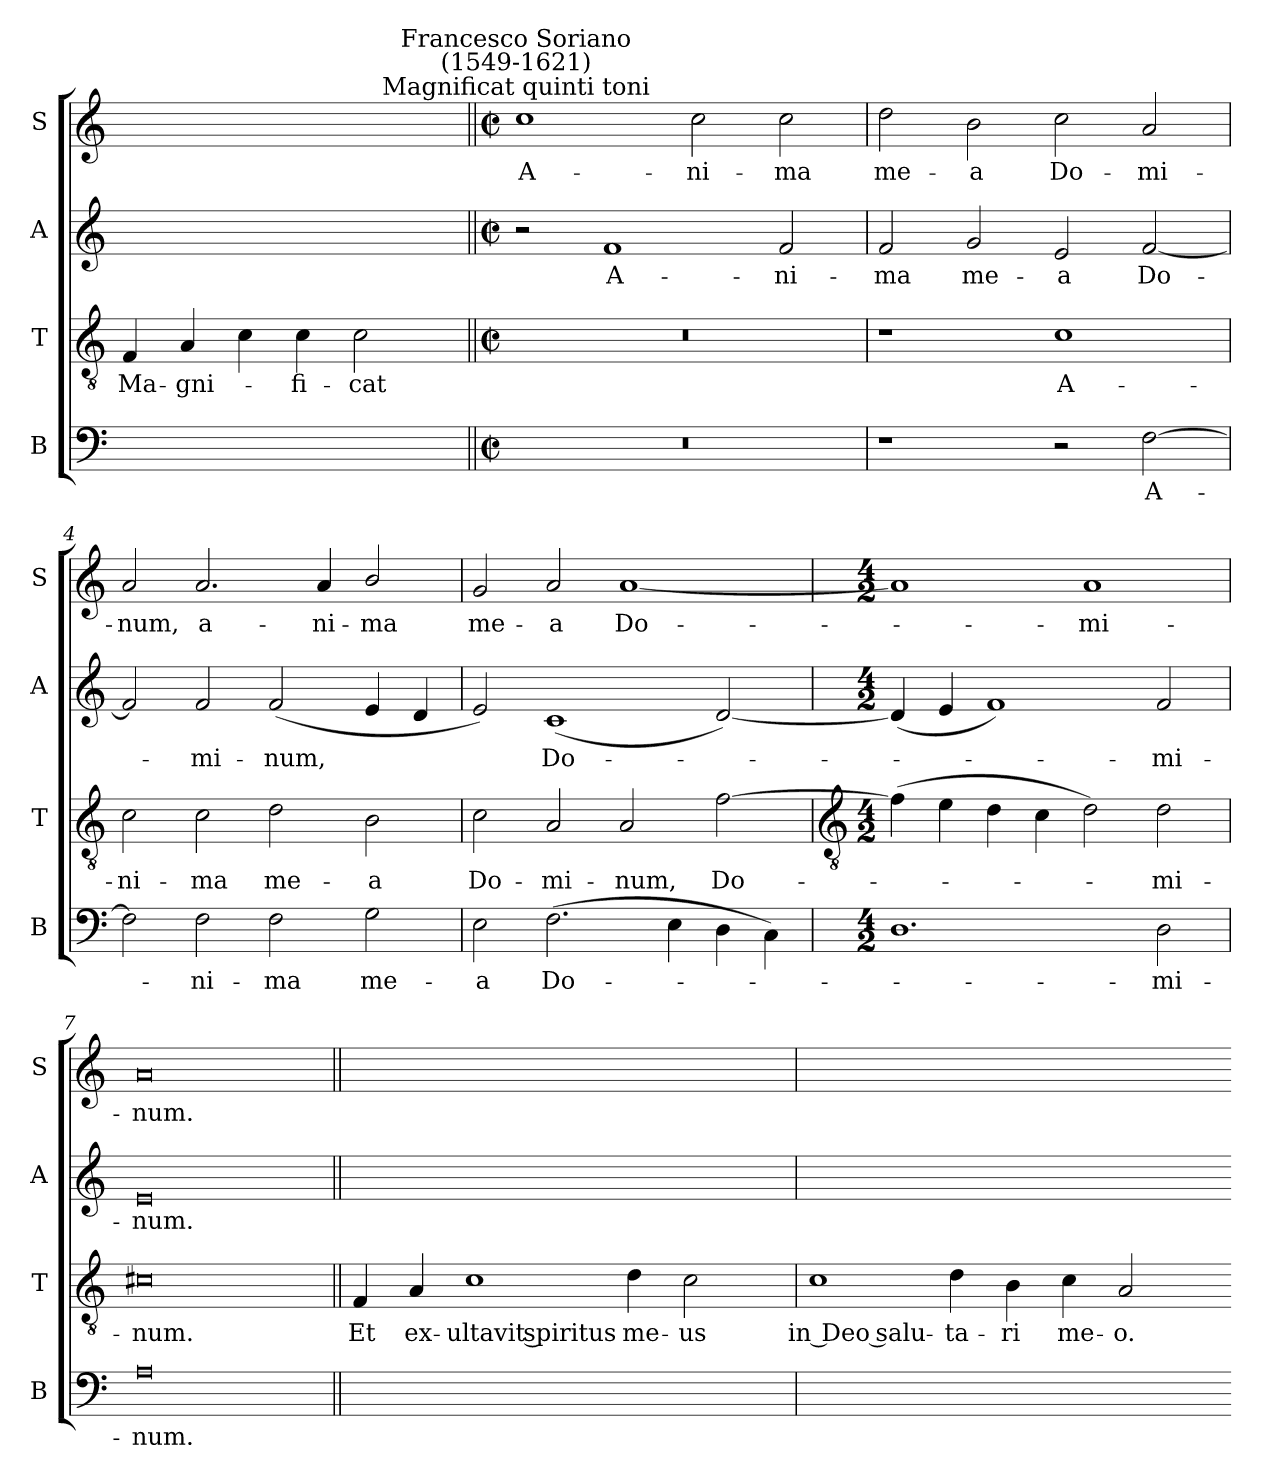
**kern	**text	**kern	**text	**kern	**text	**kern	**text
*part4	*part4	*part3	*part3	*part2	*part2	*part1	*part1
*staff4	*staff4	*staff3	*staff3	*staff2	*staff2	*staff1	*staff1
*I"B	*	*I"T	*	*I"A	*	*I"S	*
*I'B	*	*I'T	*	*I'A	*	*I'S	*
*clefF4	*	*clefGv2	*	*clefG2	*	*clefG2	*
*k[]	*	*k[]	*	*k[]	*	*k[]	*
*C:	*	*C:	*	*C:	*	*C:	*
=1	=1	=1	=1	=1	=1	=1	=1
!	!	!	!LO:LY:b	!	!	!	!
1.ryy	.	4F	Ma-	1ryy	.	1.ryy	.
!	!	!	!LO:LY:b	!	!	!	!
.	.	4A	-gni-	.	.	.	.
.	.	4c	.	.	.	.	.
!	!	!	!LO:LY:b	!	!	!	!
.	.	4c	fi-	.	.	.	.
!	!	!	!LO:LY:b	!	!	!	!
.	.	2c	-cat	4ryy	.	.	.
.	.	.	.	4ryy	.	.	.
=2||	=2||	=2||	=2||	=2||	=2||	=2||	=2||
*M4/2	*	*M4/2	*	*M4/2	*	*M4/2	*
*met(c|)	*	*met(c|)	*	*met(c|)	*	*met(c|)	*
!	!	!	!	!	!	!LO:TX:a:cj:t=Magnificat quinti toni	!
!	!	!	!	!	!	!LO:TX:a:cj:t=Francesco Soriano\n(1549-1621)	!
!	!	!	!	!	!	!	!LO:LY:b
0r	.	0r	.	2r	.	1cc	A-
!	!	!	!	!	!LO:LY:b	!	!
.	.	.	.	1f	A-	.	.
!	!	!	!	!	!	!	!LO:LY:b
.	.	.	.	.	.	2cc	-ni-
!	!	!	!	!	!LO:LY:b	!	!LO:LY:b
.	.	.	.	2f	-ni-	2cc	-ma
=3	=3	=3	=3	=3	=3	=3	=3
!	!	!	!	!	!LO:LY:b	!	!LO:LY:b
1r	.	1r	.	2f	-ma	2dd	me-
!	!	!	!	!	!LO:LY:b	!	!LO:LY:b
.	.	.	.	2g	me-	2b	-a
!	!	!	!LO:LY:b	!	!LO:LY:b	!	!LO:LY:b
2r	.	1c	A-	2e	-a	2cc	Do-
!	!LO:LY:b	!	!	!	!LO:LY:b	!	!LO:LY:b
[2F	A-	.	.	[2f	Do-	2a	-mi-
=4	=4	=4	=4	=4	=4	=4	=4
!	!	!	!LO:LY:b	!	!	!	!LO:LY:b
2F]	.	2c	-ni-	2f]	.	2a	-num,
!	!LO:LY:b	!	!LO:LY:b	!	!LO:LY:b	!	!LO:LY:b
2F	ni-	2c	-ma	2f	mi-	2.a	a-
!	!LO:LY:b	!	!LO:LY:b	!	!LO:LY:b	!	!
2F	-ma	2d	me-	(<2f	-num,	.	.
!	!	!	!	!	!	!	!LO:LY:b
.	.	.	.	.	.	4a	-ni-
!	!LO:LY:b	!	!LO:LY:b	!	!	!	!LO:LY:b
2G	me-	2B	-a	4e	.	2b/	-ma
.	.	.	.	4d	.	.	.
=5	=5	=5	=5	=5	=5	=5	=5
!	!LO:LY:b	!	!LO:LY:b	!	!	!	!LO:LY:b
2E	-a	2c	Do-	2e)	.	2g	me-
!	!LO:LY:b	!	!LO:LY:b	!	!LO:LY:b	!	!LO:LY:b
(>2.F	Do-	2A	-mi-	(<1c	Do-	2a	-a
!	!	!	!LO:LY:b	!	!	!	!LO:LY:b
.	.	2A	-num,	.	.	[1a	Do-
4E	.	.	.	.	.	.	.
!	!	!	!LO:LY:b	!	!	!	!
4D	.	[2f	Do-	[2d)	.	.	.
4C\)	.	.	.	.	.	.	.
!!LO:LB:g=z
=6	=6	=6	=6	=6	=6	=6	=6
*	*	*clefGv2	*	*	*	*	*
*M4/2	*	*M4/2	*	*M4/2	*	*M4/2	*
1.D	.	(>4f]	.	(<4d]	.	1a]	.
.	.	4e	.	4e	.	.	.
.	.	4d	.	1f)	.	.	.
.	.	4c	.	.	.	.	.
!	!	!	!	!	!	!	!LO:LY:b
.	.	2d)	.	.	.	1a	mi-
!	!LO:LY:b	!	!LO:LY:b	!	!LO:LY:b	!	!
2D	mi-	2d	mi-	2f	mi-	.	.
=7	=7	=7	=7	=7	=7	=7	=7
!	!LO:LY:b	!	!LO:LY:b	!	!LO:LY:b	!	!LO:LY:b
0A	-num.	0c#X	-num.	0e	-num.	0a	-num.
=8||	=8||	=8||	=8||	=8||	=8||	=8||	=8||
!	!	!	!LO:LY:b	!	!	!	!
0ryy	.	4F	Et	0ryy	.	0ryy	.
!	!	!	!LO:LY:b	!	!	!	!
.	.	4A	ex-	.	.	.	.
!	!	!	!LO:LY:b	!	!	!	!
.	.	1c	-ultavit spiritus	.	.	.	.
!	!	!	!LO:LY:b	!	!	!	!
.	.	4d	me-	.	.	.	.
!	!	!	!LO:LY:b	!	!	!	!
.	.	2c	-us	.	.	.	.
4ryy	.	.	.	4ryy	.	4ryy	.
=9	=9	=9	=9	=9	=9	=9	=9
!	!	!	!LO:LY:b	!	!	!	!
0ryy	.	1c	in Deo salu-	0ryy	.	0ryy	.
!	!	!	!LO:LY:b	!	!	!	!
.	.	4d	-ta-	.	.	.	.
!	!	!	!LO:LY:b	!	!	!	!
.	.	4B	-ri	.	.	.	.
!	!	!	!LO:LY:b	!	!	!	!
.	.	4c	me-	.	.	.	.
!	!	!	!LO:LY:b	!	!	!	!
.	.	2A	-o.	.	.	.	.
4ryy	.	.	.	4ryy	.	4ryy	.
=-	=-	=-	=-	=-	=-	=-	=-
*-	*-	*-	*-	*-	*-	*-	*-
